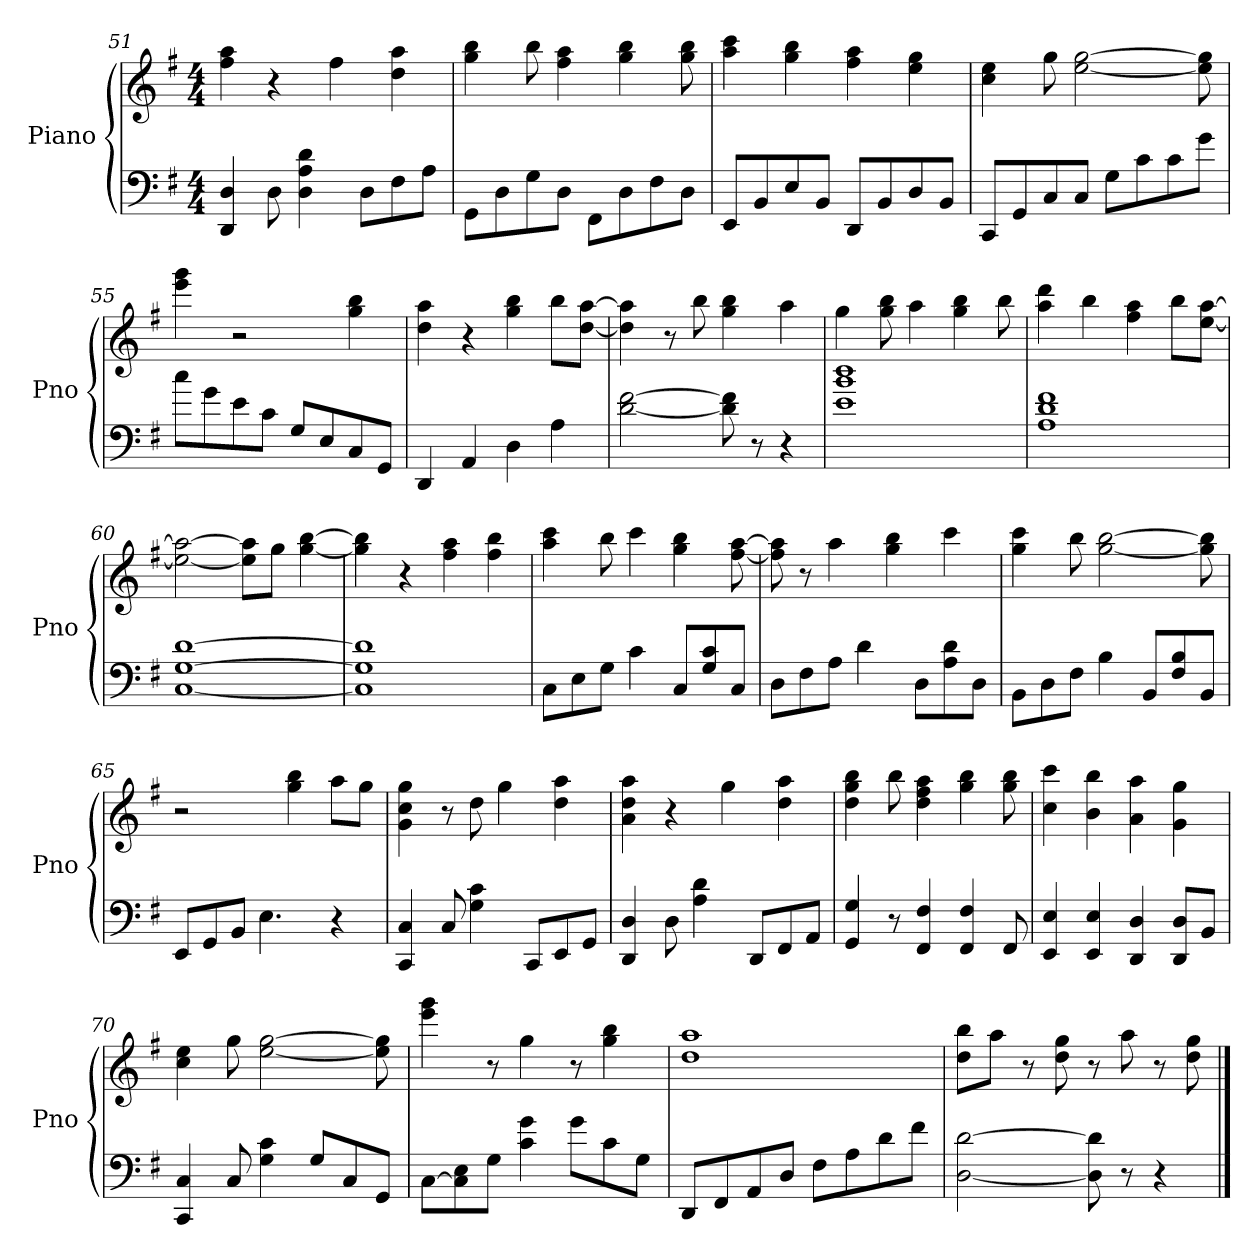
**kern	**kern
*part1	*part1
*staff2	*staff1
*I"Piano	*
*I'Pno	*
*clefF4	*clefG2
*k[f#]	*k[f#]
*G:	*G:
*M4/4	*M4/4
=51	=51
4DD/ 4D/	4ff#\ 4aa\
8D\	4r
4D\ 4A\ 4d\	.
.	4ff#\
8D\L	.
8F#\	4dd\ 4aa\
8A\J	.
=52	=52
8GG\L	4gg\ 4bb\
8D\	.
8G\	8bb\
8D\J	4ff#\ 4aa\
8FF#\L	.
8D\	4gg\ 4bb\
8F#\	.
8D\J	8gg\ 8bb\
=53	=53
8EE/L	4aa\ 4ccc\
8BB/	.
8E/	4gg\ 4bb\
8BB/J	.
8DD/L	4ff#\ 4aa\
8BB/	.
8D/	4ee\ 4gg\
8BB/J	.
!!LO:LB:g=z
=54	=54
8CC/L	4cc\ 4ee\
8GG/	.
8C/	8gg\
8C/J	[2ee\ [2gg\
8G\L	.
8c\	.
8c\	.
8g\J	8ee\] 8gg\]
=55	=55
8cc\L	4eee\ 4ggg\
8g\	.
8e\	2r
8c\J	.
8G/L	.
8E/	.
8C/	4gg\ 4bb\
8GG/J	.
=56	=56
4DD/	4dd\ 4aa\
4AA/	4r
4D\	4gg\ 4bb\
4A\	8bb\L
.	[8dd\ [8aa\J
=57	=57
[2d\ [2f#\	4dd\] 4aa\]
.	8r
.	8bb\
8d\] 8f#\]	4gg\ 4bb\
8r	.
4r	4aa\
=58	=58
1e 1b 1dd	4gg\
.	8gg\ 8bb\
.	4aa\
.	4gg\ 4bb\
.	8bb\
=59	=59
1A 1d 1f#	4aa\ 4ddd\
.	4bb\
.	4ff#\ 4aa\
.	8bb\L
.	[8ee\ [8aa\J
!!LO:PB:g=z
=60	=60
[1C [1G [1d	2ee\_ 2aa\_
.	8ee\] 8aa\]L
.	8gg\J
.	[4gg\ [4bb\
=61	=61
1C] 1G] 1d]	4gg\] 4bb\]
.	4r
.	4ff#\ 4aa\
.	4ff#\ 4bb\
=62	=62
8C\L	4aa\ 4ccc\
8E\	.
8G\J	8bb\
4c\	4ccc\
8C/L	4gg\ 4bb\
8G/ 8c/	.
8C/J	[8ff#\ [8aa\
=63	=63
8D\L	8ff#\] 8aa\]
8F#\	8r
8A\J	4aa\
4d\	.
.	4gg\ 4bb\
8D\L	.
8A\ 8d\	4ccc\
8D\J	.
=64	=64
8BB\L	4gg\ 4ccc\
8D\	.
8F#\J	8bb\
4B\	[2gg\ [2bb\
8BB/L	.
8F#/ 8B/	.
8BB/J	8gg\] 8bb\]
=65	=65
8EE/L	2r
8GG/	.
8BB/J	.
4.E\	.
.	4gg\ 4bb\
4r	8aa\L
.	8gg\J
!!LO:LB:g=z
=66	=66
4CC/ 4C/	4g\ 4cc\ 4gg\
8C/	8r
4G\ 4c\	8dd\
.	4gg\
8CC/L	.
8EE/	4dd\ 4aa\
8GG/J	.
=67	=67
4DD/ 4D/	4a\ 4dd\ 4aa\
8D\	4r
4A\ 4d\	.
.	4gg\
8DD/L	.
8FF#/	4dd\ 4aa\
8AA/J	.
=68	=68
4GG/ 4G/	4dd\ 4gg\ 4bb\
8r	8bb\
4FF#/ 4F#/	4dd\ 4ff#\ 4aa\
4FF#/ 4F#/	4gg\ 4bb\
8FF#/	8gg\ 8bb\
=69	=69
4EE/ 4E/	4cc\ 4ccc\
4EE/ 4E/	4b\ 4bb\
4DD/ 4D/	4a\ 4aa\
8DD/ 8D/L	4g\ 4gg\
8BB/J	.
=70	=70
4CC/ 4C/	4cc\ 4ee\
8C/	8gg\
4G\ 4c\	[2ee\ [2gg\
8G/L	.
8C/	.
8GG/J	8ee\] 8gg\]
=71	=71
[8C\L	4eee\ 4ggg\
8C\] 8E\	.
8G\J	8r
4c\ 4g\	4gg\
8g\L	8r
8c\	4gg\ 4bb\
8G\J	.
!!LO:LB:g=z
=72	=72
8DD/L	1dd 1aa
8FF#/	.
8AA/	.
8D/J	.
8F#\L	.
8A\	.
8d\	.
8f#\J	.
=73	=73
[2D\ [2d\	8dd\ 8bb\L
.	8aa\J
.	8r
.	8dd\ 8gg\
8D\] 8d\]	8r
8r	8aa\
4r	8r
.	8dd\ 8gg\
==	==
*-	*-
